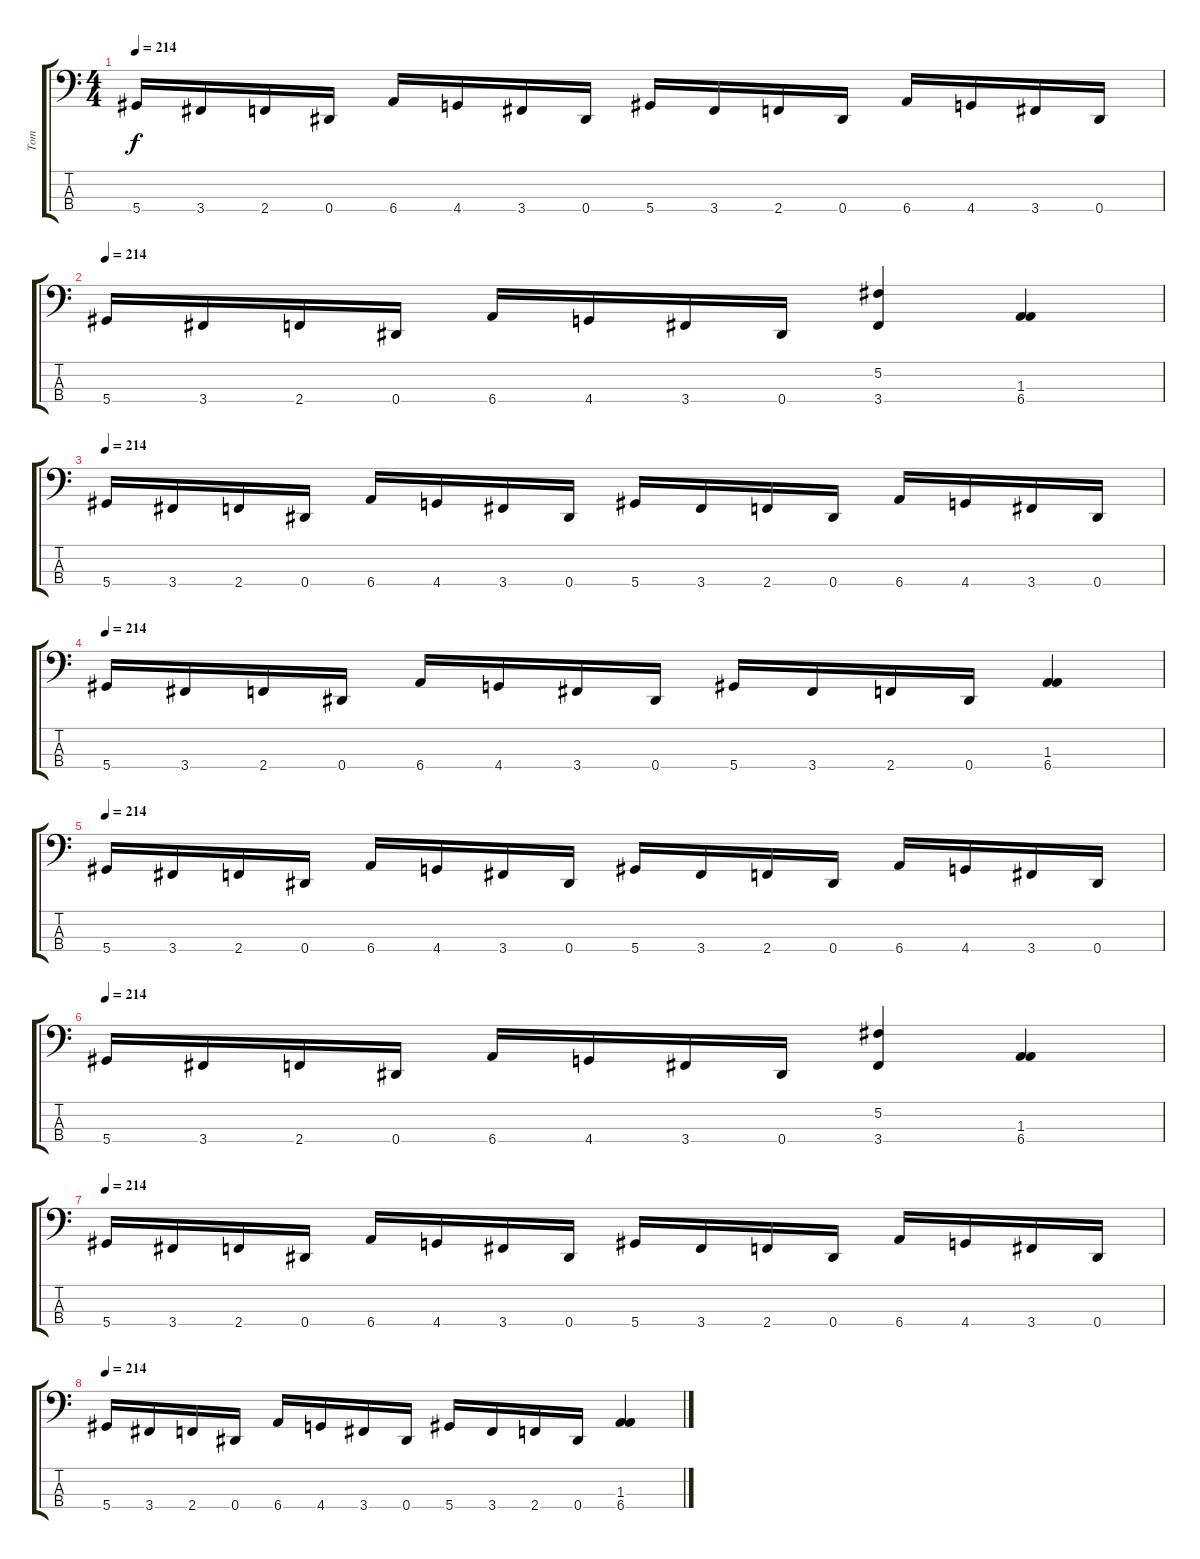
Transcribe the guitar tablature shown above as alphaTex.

\track ("Tom" "Tom") {instrument electricbasspick}
\staff {score tabs}
\tuning (Gb2 Db2 Ab1 Eb1) {hide}
\ts (4 4)
\tempo 214
\clef f4
\ks c
5.4.16{dy f} 3.4.16 2.4.16 0.4.16 6.4.16 4.4.16 3.4.16 0.4.16 5.4.16 3.4.16 2.4.16 0.4.16 6.4.16 4.4.16 3.4.16 0.4.16 |
\tempo 214
5.4.16 3.4.16 2.4.16 0.4.16 6.4.16 4.4.16 3.4.16 0.4.16 (5.2 3.4).4 (1.3 6.4).4 |
\tempo 214
5.4.16 3.4.16 2.4.16 0.4.16 6.4.16 4.4.16 3.4.16 0.4.16 5.4.16 3.4.16 2.4.16 0.4.16 6.4.16 4.4.16 3.4.16 0.4.16 |
\tempo 214
5.4.16 3.4.16 2.4.16 0.4.16 6.4.16 4.4.16 3.4.16 0.4.16 5.4.16 3.4.16 2.4.16 0.4.16 (1.3 6.4).4 |
\tempo 214
5.4.16 3.4.16 2.4.16 0.4.16 6.4.16 4.4.16 3.4.16 0.4.16 5.4.16 3.4.16 2.4.16 0.4.16 6.4.16 4.4.16 3.4.16 0.4.16 |
\tempo 214
5.4.16 3.4.16 2.4.16 0.4.16 6.4.16 4.4.16 3.4.16 0.4.16 (5.2 3.4).4 (1.3 6.4).4 |
\tempo 214
5.4.16 3.4.16 2.4.16 0.4.16 6.4.16 4.4.16 3.4.16 0.4.16 5.4.16 3.4.16 2.4.16 0.4.16 6.4.16 4.4.16 3.4.16 0.4.16 |
\tempo 214
5.4.16 3.4.16 2.4.16 0.4.16 6.4.16 4.4.16 3.4.16 0.4.16 5.4.16 3.4.16 2.4.16 0.4.16 (1.3 6.4).4
